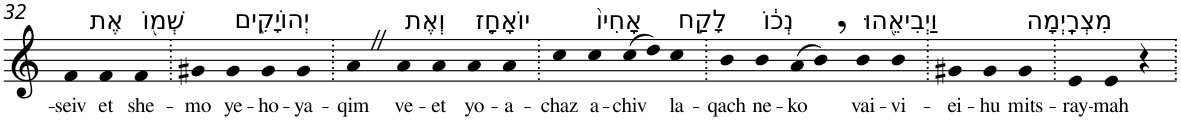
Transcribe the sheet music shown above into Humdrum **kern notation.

**kern	**text
*part1	*part1
*staff1	*staff1
*I"Piano	*
*I'Pno	*
!!LO:PB:g=z
*clefG2	*
*k[]	*
=32	=32
!	!LO:LY:b
4f	-seiv
!LO:TX:a:t=אֶת	!
!	!LO:LY:b
4f	et
!LO:TX:a:t=שְׁמ֖וֹ	!
!	!LO:LY:b
4f	she-
=33.	=33.
!	!LO:LY:b
4g#X	-mo
!LO:TX:a:t=יְהוֹיָקִ֑ים	!
!	!LO:LY:b
4g#	ye-
!	!LO:LY:b
4g#	-ho-
!	!LO:LY:b
4g#	-ya-
=34.	=34.
!	!LO:LY:b
4aZ	-qim
!LO:TX:a:t=וְאֶת	!
!	!LO:LY:b
4a	ve-
!	!LO:LY:b
4a	-et
!LO:TX:a:t=יוֹאָחָ֤ז	!
!	!LO:LY:b
4a	yo-
!	!LO:LY:b
4a	-a-
=35.	=35.
!	!LO:LY:b
4cc	-chaz
!LO:TX:a:t=אָחִיו֙	!
!	!LO:LY:b
4cc	a-
!	!LO:LY:b
(>8cc	-chiv
8dd)	.
!LO:TX:a:t=לָקַ֣ח	!
!	!LO:LY:b
4cc	la-
=36.	=36.
!	!LO:LY:b
4b	-qach
!LO:TX:a:t=נְכ֔וֹ	!
!	!LO:LY:b
4b	ne-
!	!LO:LY:b
(>8a	-ko
8b,)	.
!LO:TX:a:t=וַיְבִיאֵ֖הוּ	!
!	!LO:LY:b
4b	vai-
!	!LO:LY:b
4b	-vi-
=37.	=37.
!	!LO:LY:b
4g#X	-ei-
!	!LO:LY:b
4g#	-hu
!LO:TX:a:t=מִצְרָֽיְמָה	!
!	!LO:LY:b
4g#	mits-
=38.	=38.
!	!LO:LY:b
4e	-ray-
!	!LO:LY:b
4e	-mah
4r	.
=.	=.
*-	*-
